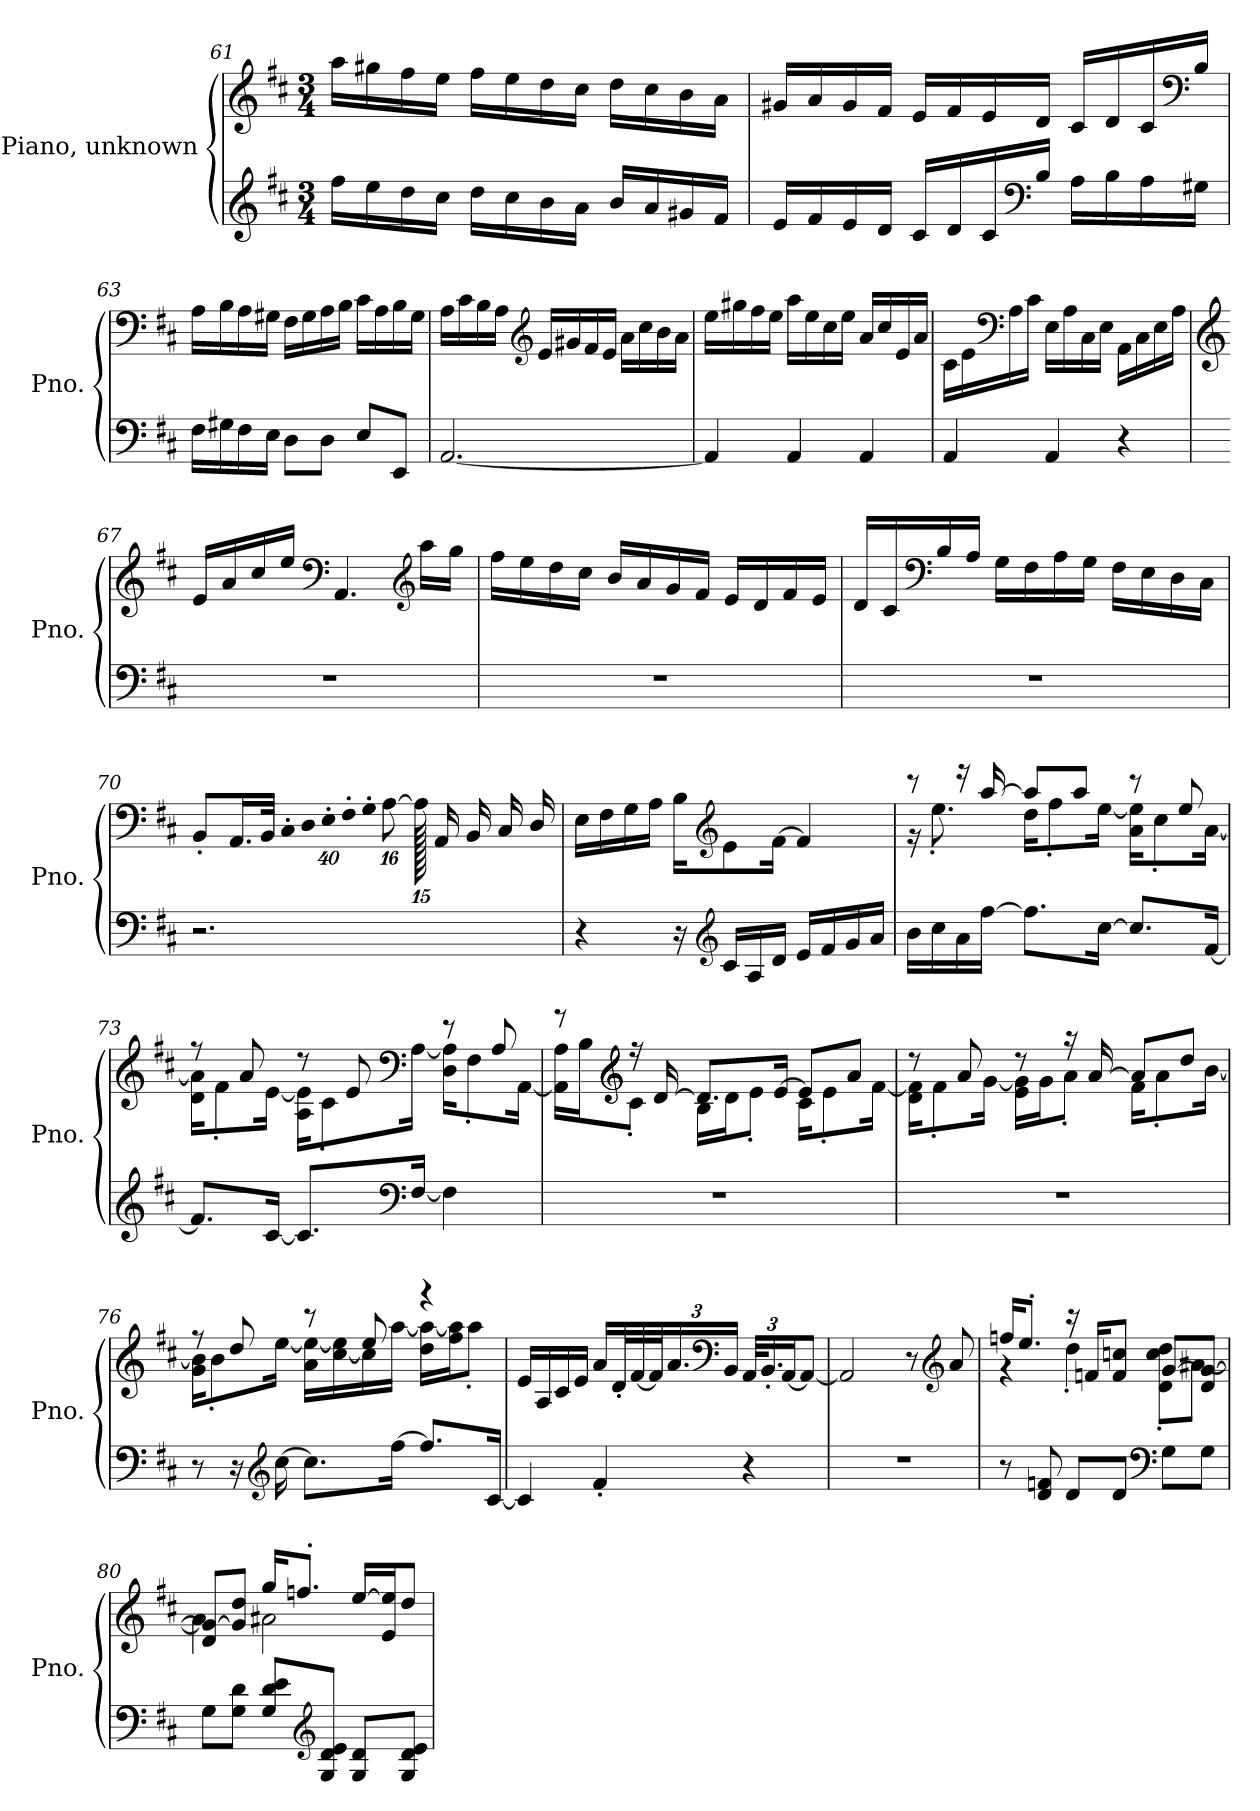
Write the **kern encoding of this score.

**kern	**kern
*part1	*part1
*staff2	*staff1
*I"Piano, unknown	*
*I'Pno.	*
*clefG2	*clefG2
*k[f#c#]	*k[f#c#]
*M3/4	*M3/4
=61	=61
16ff#\LL	16aa\LL
16ee\	16gg#X\
16dd\	16ff#\
16cc#\JJ	16ee\JJ
16dd\LL	16ff#\LL
16cc#\	16ee\
16b\	16dd\
16a\JJ	16cc#\JJ
16b/LL	16dd\LL
16a/	16cc#\
16g#X/	16b\
16f#/JJ	16a\JJ
=62	=62
16e/LL	16g#X/LL
16f#/	16a/
16e/	16g#/
16d/JJ	16f#/JJ
16c#/LL	16e/LL
16d/	16f#/
16c#/	16e/
*clefF4	*
16B/JJ	16d/JJ
16A\LL	16c#/LL
16B\	16d/
16A\	16c#/
*	*clefF4
16G#X\JJ	16B/JJ
!!LO:LB:g=z
=63	=63
16F#\LL	16A\LL
16G#X\	16B\
16F#\	16A\
16E\JJ	16G#X\JJ
8D\L	16F#\LL
.	16G#\
8D\J	16A\
.	16B\JJ
8E/L	16c#\LL
.	16A\
8EE/J	16B\
.	16G#\JJ
=64	=64
[2.AA/	16A\LL
.	16c#\
.	16B\
.	16A\JJ
*	*clefG2
.	16e/LL
.	16g#X/
.	16f#/
.	16e/JJ
.	16a\LL
.	16cc#\
.	16b\
.	16a\JJ
=65	=65
4AA/]	16ee\LL
.	16gg#X\
.	16ff#\
.	16ee\JJ
4AA/	16aa\LL
.	16ee\
.	16cc#\
.	16ee\JJ
4AA/	16a/LL
.	16cc#/
.	16e/
.	16a/JJ
!!LO:PB:g=z
=66	=66
4AA/	16c#\LL
.	16e\
*	*clefF4
.	16A\
.	16c#\JJ
4AA/	16E\LL
.	16A\
.	16C#\
.	16E\JJ
4r	16AA\LL
.	16C#\
.	16E\
.	16A\JJ
=67	=67
*	*clefG2
2.r	16e/LL
.	16a/
.	16cc#/
.	16ee/JJ
*	*clefF4
.	4.AA/
*	*clefG2
.	16aa\LL
.	16gg\JJ
=68	=68
2.r	16ff#\LL
.	16ee\
.	16dd\
.	16cc#\JJ
.	16b/LL
.	16a/
.	16g/
.	16f#/JJ
.	16e/LL
.	16d/
.	16f#/
.	16e/JJ
!!LO:LB:g=z
=69	=69
2.r	16d/LL
.	16c#/
*	*clefF4
.	16B/
.	16A/JJ
.	16G\LL
.	16F#\
.	16A\
.	16G\JJ
.	16F#\LL
.	16E\
.	16D\
.	16C#\JJ
=70	=70
2.r	8BB'/L
.	16.AA/L
.	32BB/JJk
*	*Xbrackettup
!	!LO:N:vis=32
.	640%23C#'\LLL
!	!LO:N:vis=32
.	640%23D\
!	!LO:N:vis=32
.	640%23E'\
!	!LO:N:vis=32
.	640%23F#'\
!	!LO:N:vis=32
.	640%23G'\J
.	[128%9A\
.	960A\]
.	16AA/LL
.	16BB/
.	16C#/
.	16D/JJ
960ryy	.
=71	=71
4r	16E\LL
.	16F#\
.	16G\
.	16A\JJ
16r	16B\KL
*clefG2	*clefG2
16c#/LL	8e\
16A/	.
16d/JJ	[16f#\Jk
16e/LL	4f#/]
16f#/	.
16g/	.
16a/JJ	.
!!LO:LB:g=z
=72	=72
*	*^
16b\LL	8r	16r
16cc#\	.	8.ee'\
16a\	16r	.
[16ff#\JJ	[16aa/	.
8.ff#\L]	8aa/L]	16dd\KL
.	.	8ff#'\
.	8aa/J	.
[16cc#\Jk	.	[16ee\Jk
8.cc#/L]	8r	16a\ 16ee\]KL
.	.	8cc#'\
.	8ee/	.
[16f#/Jk	.	[16a\Jk
=73	=73	=73
8.f#/L]	8r	16d\ 16a\]KL
.	.	8f#'\
.	8a/	.
[16c#/Jk	.	[16e\Jk
8.c#/L]	8r	16A\ 16e\]KL
.	.	8c#'\
.	8e/	.
*clefF4	*clefF4	*
[16F#/Jk	.	[16A\Jk
4F#\]	8r	16D\ 16A\]KL
.	.	8F#'\
.	8A/	.
.	.	[16AA\Jk
!!LO:LB:g=z	!!
=74	=74	=74
2.r	8r	16AA\] 16A\LL
.	.	16B\J
*	*clefG2	*
.	16r	8c#'\J
.	[16d/	.
.	8.d/L]	16B\LL
.	.	16d\J
.	.	8e'\J
.	[16e/Jk	.
.	8e/L]	16c#\KL
.	.	8e'\
.	8a/J	.
.	.	[16f#\Jk
=75	=75	=75
2.r	8r	16d\ 16f#\]KL
.	.	8f#'\
.	8a/	.
.	.	[16g\Jk
.	8r	16e\ 16g\]LL
.	.	16g\J
.	16r	8a'\J
.	[16a/	.
.	8a/L]	16f#\KL
.	.	8a'\
.	8dd/J	.
.	.	[16b\Jk
!!LO:LB:g=z	!!
=76	=76	=76
8r	8r	16g\ 16b\]KL
.	.	8b'\
16r	8dd/	.
*clefG2	*	*
[16cc#\	.	[16ee\Jk
8.cc#\L]	8r	16a\ 16ee\_LL
.	.	[16cc#\ 16ee\]
.	8ee/	16cc#\]
[16ff#\Jk	.	[16aa\JJ
8.ff#/L]	4r	16dd\ 16aa\_LL
.	.	16ff#\ 16aa\]J
.	.	8aa'\J
[16c#/Jk	.	.
*	*v	*v
=77	=77
4c#/]	16e/LL
.	16A/
.	16c#/
.	16e/JJ
4f#'/	16a/LL
.	32d'/L
.	[32f#/
.	48f#/J]
.	24.a/
*	*clefF4
.	24BB/JJ
4r	48AA/KLL
.	24.BB'/
.	[24AA/J
.	8AA/J_
=78	=78
2.r	2AA/]
.	8r
*	*clefG2
.	8a/
!!LO:LB:g=z
=79	=79
*	*^
8r	16ffn/KL	4r
.	8.ee'/J	.
8d/ 8fn/	.	.
8d/L	16r	4dd'\
.	16fn/KL	.
8d/J	8f/ 8ccn/J	.
*clefF4	*	*
8G\L	[8g/L	8d\' 8cc\' 8dd\'L
8G\J	8d/ 8g/_J	[8a#X\J
=80	=80	=80
8G\L	8d/ 8g/_L	4a#\]
8G\ 8d\J	8g/] 8dd/J	.
8G/ 8d/ 8e/L	16gg/KL	2a#X\
.	8.ffn'/J	.
*clefG2	*	*
8G/ 8d/ 8e/J	.	.
8G/ 8d/L	[16ee/LL	.
.	16e/ 16ee/]J	.
8G/ 8d/ 8e/J	8dd/J	.
*	*v	*v
=	=
*-	*-
